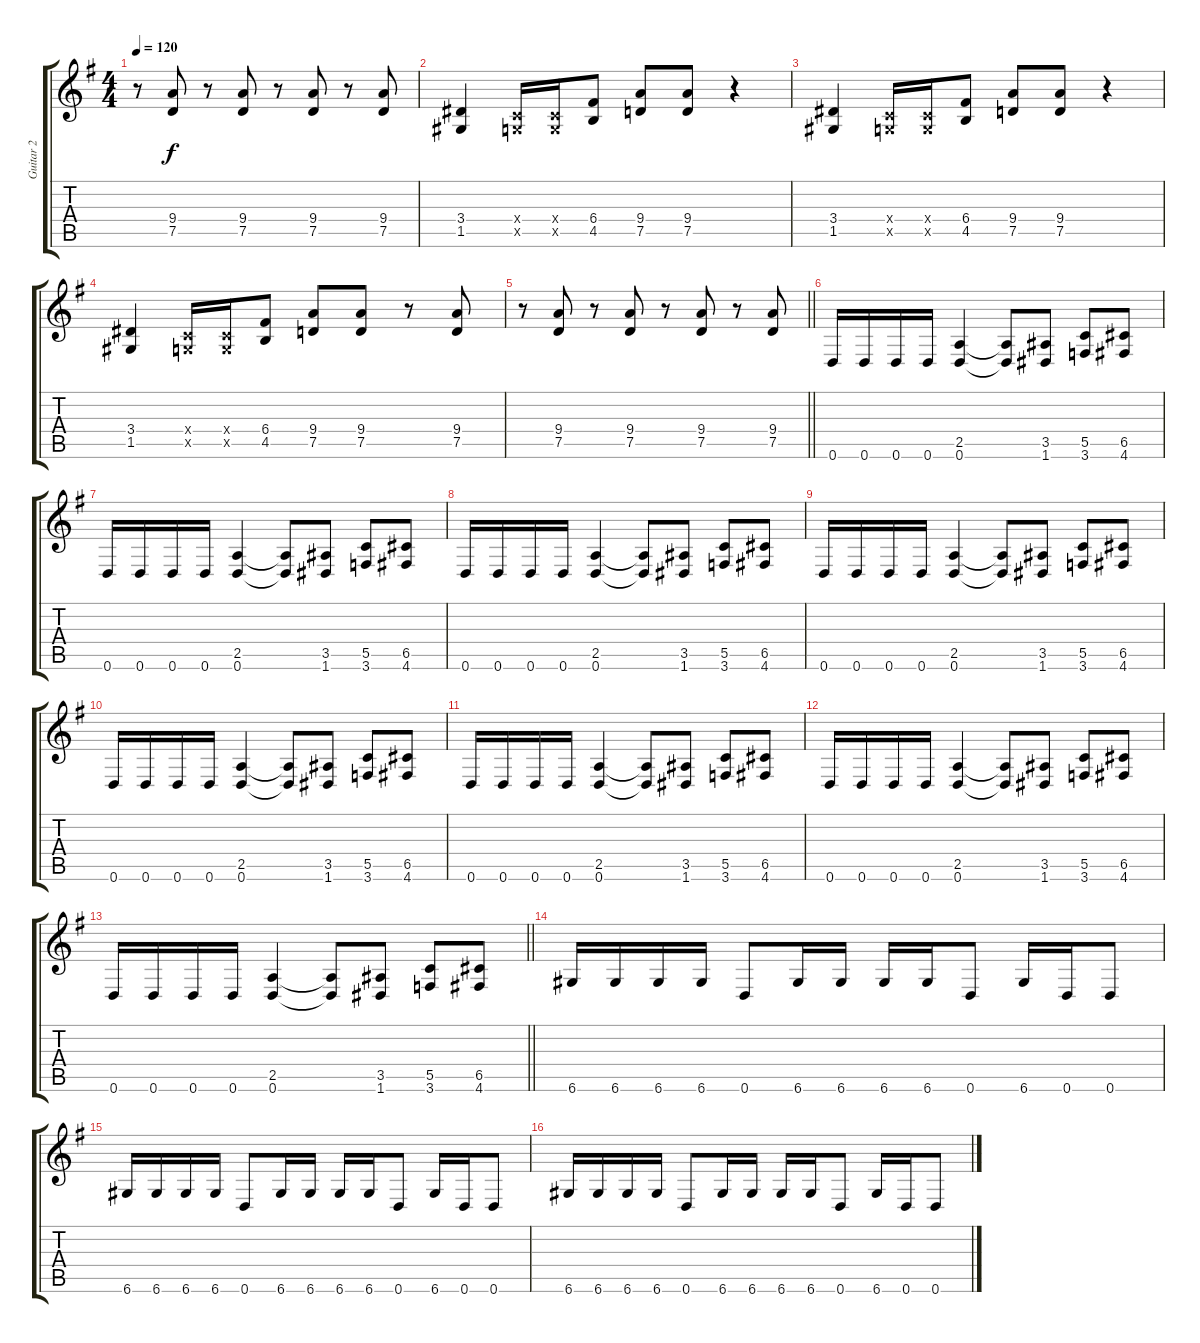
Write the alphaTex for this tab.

\track ("Guitar 2" "Guitar 2") {instrument overdrivenguitar}
\staff {score tabs}
\tuning (D4 A3 F3 C3 G2 D2) {hide}
\ts (4 4)
\tempo 120
\clef g2
\ks eminor
r.8{dy f} (9.4 7.5).8 r.8 (9.4 7.5).8 r.8 (9.4 7.5).8 r.8 (9.4 7.5).8 |
(3.4 1.5).4 (0.4{x} 0.5{x}).16 (0.4{x} 0.5{x}).16 (6.4 4.5).8 (9.4 7.5).8 (9.4 7.5).8 r.4 |
(3.4 1.5).4 (0.4{x} 0.5{x}).16 (0.4{x} 0.5{x}).16 (6.4 4.5).8 (9.4 7.5).8 (9.4 7.5).8 r.4 |
(3.4 1.5).4 (0.4{x} 0.5{x}).16 (0.4{x} 0.5{x}).16 (6.4 4.5).8 (9.4 7.5).8 (9.4 7.5).8 r.8 (9.4 7.5).8 |
\barLineRight lightlight
r.8 (9.4 7.5).8 r.8 (9.4 7.5).8 r.8 (9.4 7.5).8 r.8 (9.4 7.5).8 |
0.6.16 0.6.16 0.6.16 0.6.16 (2.5 0.6).4 (2.5{t} 0.6{t}).8 (3.5 1.6).8 (5.5 3.6).8 (6.5 4.6).8 |
0.6.16 0.6.16 0.6.16 0.6.16 (2.5 0.6).4 (2.5{t} 0.6{t}).8 (3.5 1.6).8 (5.5 3.6).8 (6.5 4.6).8 |
0.6.16 0.6.16 0.6.16 0.6.16 (2.5 0.6).4 (2.5{t} 0.6{t}).8 (3.5 1.6).8 (5.5 3.6).8 (6.5 4.6).8 |
0.6.16 0.6.16 0.6.16 0.6.16 (2.5 0.6).4 (2.5{t} 0.6{t}).8 (3.5 1.6).8 (5.5 3.6).8 (6.5 4.6).8 |
0.6.16 0.6.16 0.6.16 0.6.16 (2.5 0.6).4 (2.5{t} 0.6{t}).8 (3.5 1.6).8 (5.5 3.6).8 (6.5 4.6).8 |
0.6.16 0.6.16 0.6.16 0.6.16 (2.5 0.6).4 (2.5{t} 0.6{t}).8 (3.5 1.6).8 (5.5 3.6).8 (6.5 4.6).8 |
0.6.16 0.6.16 0.6.16 0.6.16 (2.5 0.6).4 (2.5{t} 0.6{t}).8 (3.5 1.6).8 (5.5 3.6).8 (6.5 4.6).8 |
\barLineRight lightlight
0.6.16 0.6.16 0.6.16 0.6.16 (2.5 0.6).4 (2.5{t} 0.6{t}).8 (3.5 1.6).8 (5.5 3.6).8 (6.5 4.6).8 |
6.6.16 6.6.16 6.6.16 6.6.16 0.6.8 6.6.16 6.6.16 6.6.16 6.6.16 0.6.8 6.6.16 0.6.16 0.6.8 |
6.6.16 6.6.16 6.6.16 6.6.16 0.6.8 6.6.16 6.6.16 6.6.16 6.6.16 0.6.8 6.6.16 0.6.16 0.6.8 |
6.6.16 6.6.16 6.6.16 6.6.16 0.6.8 6.6.16 6.6.16 6.6.16 6.6.16 0.6.8 6.6.16 0.6.16 0.6.8
